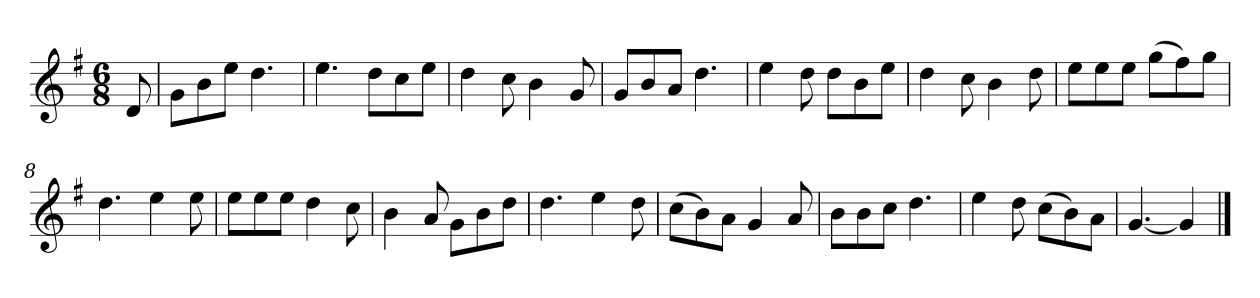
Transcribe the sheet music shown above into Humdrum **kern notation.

**kern
*part1
*staff1
*k[f#]
*M6/8
*MM120
=
8d
=1
8gL
8b
8eeJ
4.dd
=2
4.ee
8ddL
8cc
8eeJ
=3
4dd
8cc
4b
8g
=4
8gL
8b
8aJ
4.dd
=5
4ee
8dd
8ddL
8b
8eeJ
=6
4dd
8cc
4b
8dd
=7
8eeL
8ee
8eeJ
(8ggL
8ff#)
8ggJ
=8
4.dd
4ee
8ee
=9
8eeL
8ee
8eeJ
4dd
8cc
=10
4b
8a
8gL
8b
8ddJ
=11
4.dd
4ee
8dd
=12
(8ccL
8b)
8aJ
4g
8a
=13
8bL
8b
8ccJ
4.dd
=14
4ee
8dd
(8ccL
8b)
8aJ
=15
[4.g
4g]
==
*-
